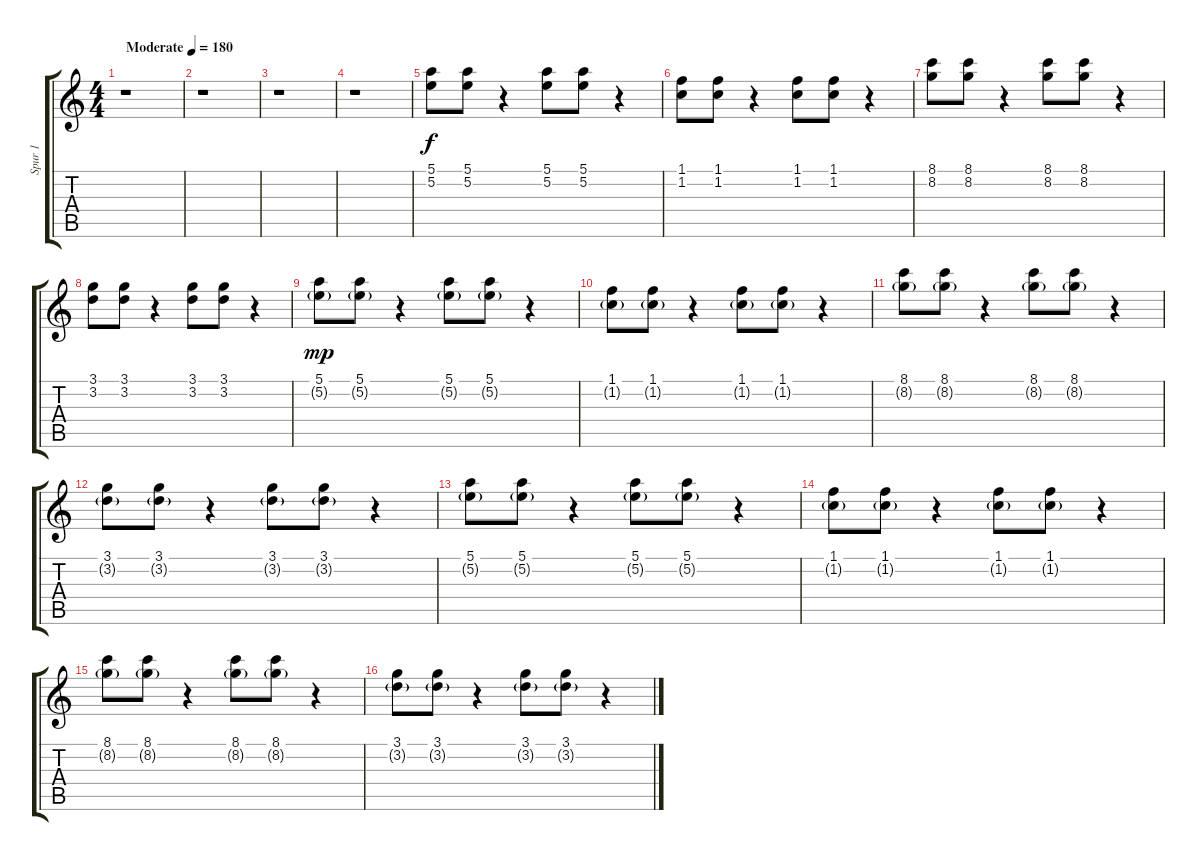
\track ("Spur 1" "Spur 1") {instrument electricguitarclean}
\staff {score tabs}
\tuning (E4 B3 G3 D3 A2 E2) {hide}
\ts (4 4)
\tempo (180 "Moderate")
\clef g2
\ks c
r.1{dy f instrument electricguitarclean} |
r.1 |
r.1 |
r.1 |
(5.1 5.2).8 (5.1 5.2).8 r.4 (5.1 5.2).8 (5.1 5.2).8 r.4 |
(1.1 1.2).8 (1.1 1.2).8 r.4 (1.1 1.2).8 (1.1 1.2).8 r.4 |
(8.1 8.2).8 (8.1 8.2).8 r.4 (8.1 8.2).8 (8.1 8.2).8 r.4 |
(3.1 3.2).8 (3.1 3.2).8 r.4 (3.1 3.2).8 (3.1 3.2).8 r.4 |
(5.1 5.2{g}).8{dy mp} (5.1 5.2{g}).8 r.4 (5.1 5.2{g}).8 (5.1 5.2{g}).8 r.4 |
(1.1 1.2{g}).8 (1.1 1.2{g}).8 r.4 (1.1 1.2{g}).8 (1.1 1.2{g}).8 r.4 |
(8.1 8.2{g}).8 (8.1 8.2{g}).8 r.4 (8.1 8.2{g}).8 (8.1 8.2{g}).8 r.4 |
(3.1 3.2{g}).8 (3.1 3.2{g}).8 r.4 (3.1 3.2{g}).8 (3.1 3.2{g}).8 r.4 |
(5.1 5.2{g}).8 (5.1 5.2{g}).8 r.4 (5.1 5.2{g}).8 (5.1 5.2{g}).8 r.4 |
(1.1 1.2{g}).8 (1.1 1.2{g}).8 r.4 (1.1 1.2{g}).8 (1.1 1.2{g}).8 r.4 |
(8.1 8.2{g}).8 (8.1 8.2{g}).8 r.4 (8.1 8.2{g}).8 (8.1 8.2{g}).8 r.4 |
(3.1 3.2{g}).8 (3.1 3.2{g}).8 r.4 (3.1 3.2{g}).8 (3.1 3.2{g}).8 r.4
